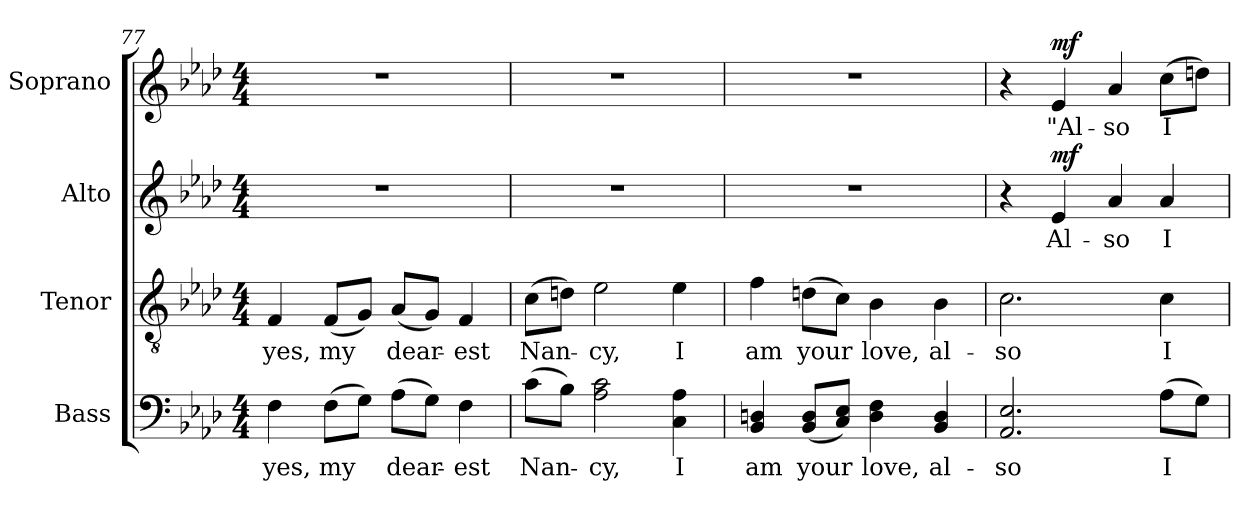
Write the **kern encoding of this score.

**kern	**text	**kern	**text	**kern	**text	**dynam	**kern	**text	**dynam
*part4	*part4	*part3	*part3	*part2	*part2	*part2	*part1	*part1	*part1
*staff4	*staff4	*staff3	*staff3	*staff2	*staff2	*staff2	*staff1	*staff1	*staff1
*I"Bass	*	*I"Tenor	*	*I"Alto	*	*	*I"Soprano	*	*
*I'B.	*	*I'T.	*	*I'A.	*	*	*I'S.	*	*
*clefF4	*	*clefGv2	*	*clefG2	*	*	*clefG2	*	*
*	*	*ITrd7c12	*	*	*	*	*	*	*
*k[b-e-a-d-]	*	*k[b-e-a-d-]	*	*k[b-e-a-d-]	*	*	*k[b-e-a-d-]	*	*
*A-:	*	*A-:	*	*A-:	*	*	*A-:	*	*
*M4/4	*	*M4/4	*	*M4/4	*	*	*M4/4	*	*
=77	=77	=77	=77	=77	=77	=77	=77	=77	=77
!	!LO:LY:b:color=#000000	!	!	!	!	!	!	!	!
!	!	!	!LO:LY:b:color=#000000	!	!	!	!	!	!
4Fi\	yes,	4FFi/	yes,	1r	.	.	1r	.	.
!	!LO:LY:b:color=#000000	!	!	!	!	!	!	!	!
!	!	!	!LO:LY:b:color=#000000	!	!	!	!	!	!
(8Fi\L	my	(8FFi/L	my	.	.	.	.	.	.
8Gi\J)	.	8GGi/J)	.	.	.	.	.	.	.
!	!LO:LY:b:color=#000000	!	!	!	!	!	!	!	!
!	!	!	!LO:LY:b:color=#000000	!	!	!	!	!	!
(8A-i\L	dear-	(8AA-i/L	dear-	.	.	.	.	.	.
8Gi\J)	.	8GGi/J)	.	.	.	.	.	.	.
!	!LO:LY:b:color=#000000	!	!	!	!	!	!	!	!
!	!	!	!LO:LY:b:color=#000000	!	!	!	!	!	!
4Fi\	-est	4FFi/	-est	.	.	.	.	.	.
=78	=78	=78	=78	=78	=78	=78	=78	=78	=78
!	!LO:LY:b:color=#000000	!	!	!	!	!	!	!	!
!	!	!	!LO:LY:b:color=#000000	!	!	!	!	!	!
(8ci\L	Nan-	(8Ci\L	Nan-	1r	.	.	1r	.	.
8B-i\J)	.	8Dni\J)	.	.	.	.	.	.	.
!	!LO:LY:b:color=#000000	!	!	!	!	!	!	!	!
!	!	!	!LO:LY:b:color=#000000	!	!	!	!	!	!
2A-i\ 2ci	-cy,	2E-i\	-cy,	.	.	.	.	.	.
!	!LO:LY:b:color=#000000	!	!	!	!	!	!	!	!
!	!	!	!LO:LY:b:color=#000000	!	!	!	!	!	!
4Ci\ 4A-i	I	4E-i\	I	.	.	.	.	.	.
!!LO:PB:g=z
=79	=79	=79	=79	=79	=79	=79	=79	=79	=79
!	!LO:LY:b:color=#000000	!	!	!	!	!	!	!	!
!	!	!	!LO:LY:b:color=#000000	!	!	!	!	!	!
4BB-i/ 4Dni	am	4Fi\	am	1r	.	.	1r	.	.
!	!LO:LY:b:color=#000000	!	!	!	!	!	!	!	!
!	!	!	!LO:LY:b:color=#000000	!	!	!	!	!	!
(8BB-i/ 8DiL	your	(8Dni\L	your	.	.	.	.	.	.
8Ci/ 8E-iJ)	.	8Ci\J)	.	.	.	.	.	.	.
!	!LO:LY:b:color=#000000	!	!	!	!	!	!	!	!
!	!	!	!LO:LY:b:color=#000000	!	!	!	!	!	!
4Di\ 4Fi	love,	4BB-i\	love,	.	.	.	.	.	.
!	!LO:LY:b:color=#000000	!	!	!	!	!	!	!	!
!	!	!	!LO:LY:b:color=#000000	!	!	!	!	!	!
4BB-i/ 4Di	al-	4BB-i\	al-	.	.	.	.	.	.
=80	=80	=80	=80	=80	=80	=80	=80	=80	=80
!	!LO:LY:b:color=#000000	!	!	!	!	!	!	!	!
!	!	!	!LO:LY:b:color=#000000	!	!	!	!	!	!
2.AA-i/ 2.E-i	-so	2.Ci\	-so	4r	.	.	4r	.	.
!	!	!	!	!	!LO:LY:b:color=#000000	!	!	!	!
!	!	!	!	!	!	!	!	!LO:LY:b:color=#000000	!
.	.	.	.	4e-i/	Al-	mf	4e-i/	"Al-	mf
!	!	!	!	!	!LO:LY:b:color=#000000	!	!	!	!
!	!	!	!	!	!	!	!	!LO:LY:b:color=#000000	!
.	.	.	.	4a-i/	-so	.	4a-i/	-so	.
!	!LO:LY:b:color=#000000	!	!	!	!	!	!	!	!
!	!	!	!LO:LY:b:color=#000000	!	!	!	!	!	!
!	!	!	!	!	!LO:LY:b:color=#000000	!	!	!	!
!	!	!	!	!	!	!	!	!LO:LY:b:color=#000000	!
(8A-i\L	I	4Ci\	I	4a-i/	I	.	(8cci\L	I	.
8Gi\J)	.	.	.	.	.	.	8ddni\J)	.	.
=	=	=	=	=	=	=	=	=	=
*-	*-	*-	*-	*-	*-	*-	*-	*-	*-
